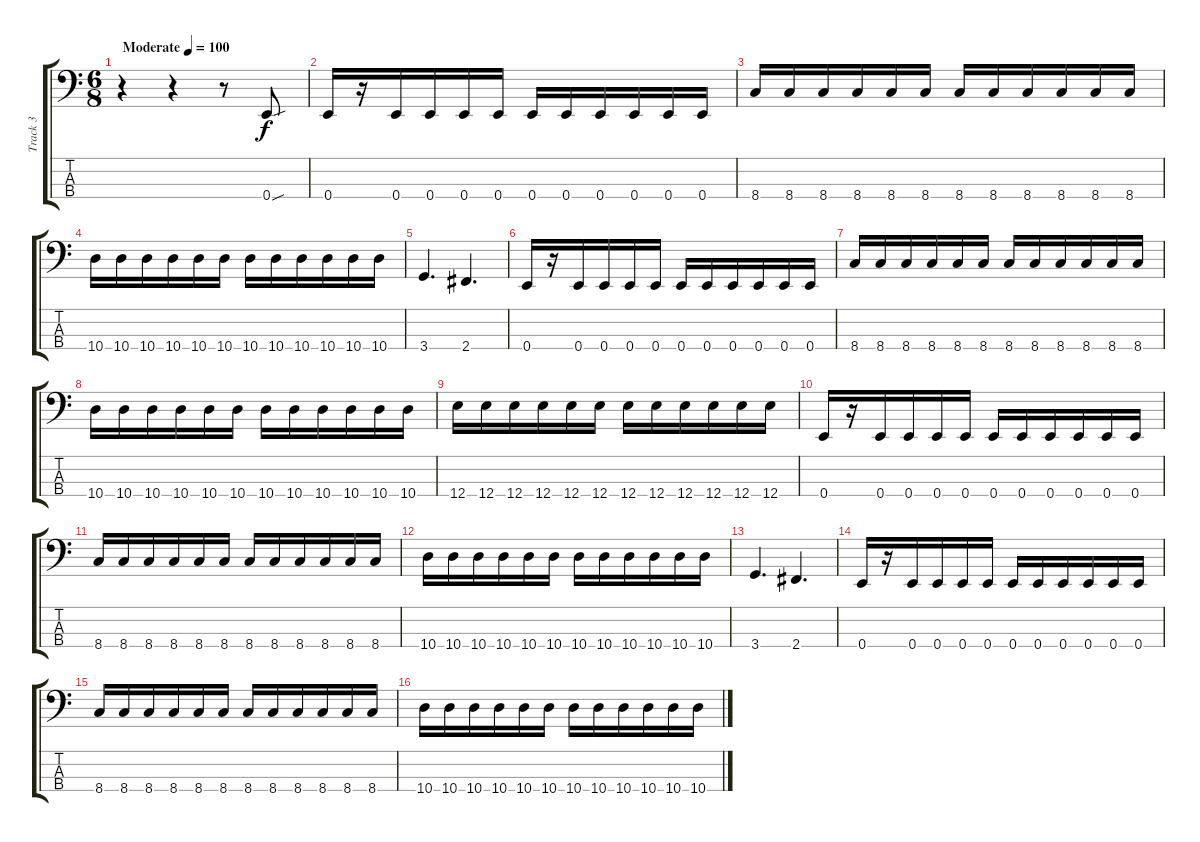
\track ("Track 3" "Track 3") {instrument electricbassfinger}
\staff {score tabs}
\tuning (G2 D2 A1 E1) {hide}
\ts (6 8)
\tempo (100 "Moderate")
\clef f4
\ks c
r.4{dy f instrument electricbassfinger} r.4 r.8 0.4{sou}.8 |
0.4.16 r.16 0.4.16 0.4.16 0.4.16 0.4.16 0.4.16 0.4.16 0.4.16 0.4.16 0.4.16 0.4.16 |
8.4.16 8.4.16 8.4.16 8.4.16 8.4.16 8.4.16 8.4.16 8.4.16 8.4.16 8.4.16 8.4.16 8.4.16 |
10.4.16 10.4.16 10.4.16 10.4.16 10.4.16 10.4.16 10.4.16 10.4.16 10.4.16 10.4.16 10.4.16 10.4.16 |
3.4.4{d} 2.4.4{d} |
0.4.16 r.16 0.4.16 0.4.16 0.4.16 0.4.16 0.4.16 0.4.16 0.4.16 0.4.16 0.4.16 0.4.16 |
8.4.16 8.4.16 8.4.16 8.4.16 8.4.16 8.4.16 8.4.16 8.4.16 8.4.16 8.4.16 8.4.16 8.4.16 |
10.4.16 10.4.16 10.4.16 10.4.16 10.4.16 10.4.16 10.4.16 10.4.16 10.4.16 10.4.16 10.4.16 10.4.16 |
12.4.16 12.4.16 12.4.16 12.4.16 12.4.16 12.4.16 12.4.16 12.4.16 12.4.16 12.4.16 12.4.16 12.4.16 |
0.4.16 r.16 0.4.16 0.4.16 0.4.16 0.4.16 0.4.16 0.4.16 0.4.16 0.4.16 0.4.16 0.4.16 |
8.4.16 8.4.16 8.4.16 8.4.16 8.4.16 8.4.16 8.4.16 8.4.16 8.4.16 8.4.16 8.4.16 8.4.16 |
10.4.16 10.4.16 10.4.16 10.4.16 10.4.16 10.4.16 10.4.16 10.4.16 10.4.16 10.4.16 10.4.16 10.4.16 |
3.4.4{d} 2.4.4{d} |
0.4.16 r.16 0.4.16 0.4.16 0.4.16 0.4.16 0.4.16 0.4.16 0.4.16 0.4.16 0.4.16 0.4.16 |
8.4.16 8.4.16 8.4.16 8.4.16 8.4.16 8.4.16 8.4.16 8.4.16 8.4.16 8.4.16 8.4.16 8.4.16 |
10.4.16 10.4.16 10.4.16 10.4.16 10.4.16 10.4.16 10.4.16 10.4.16 10.4.16 10.4.16 10.4.16 10.4.16
